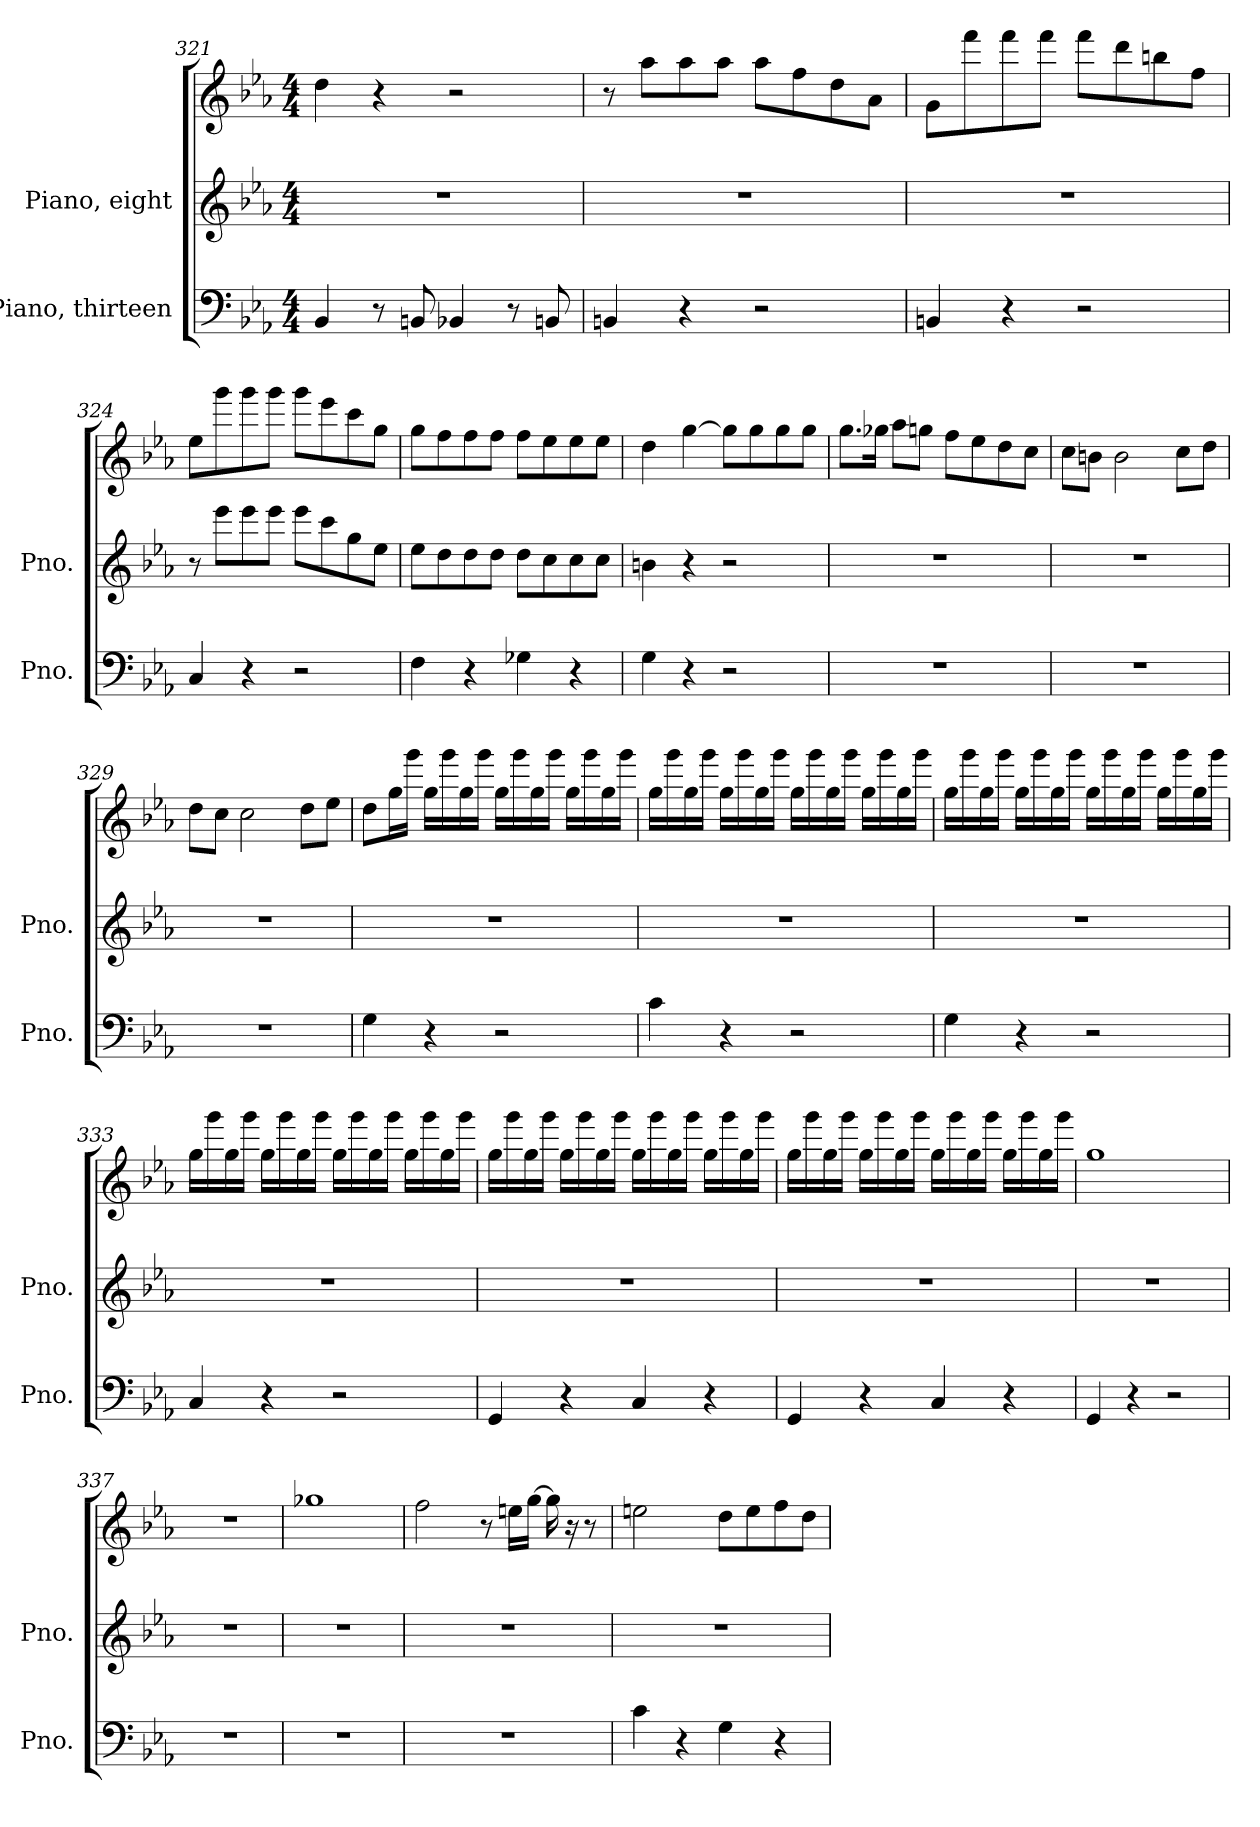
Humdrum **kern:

**kern	**kern	**kern
*part2	*part1	*part1
*staff3	*staff2	*staff1
*I"Piano, thirteen	*I"Piano, eight	*
*I'Pno.	*I'Pno.	*
*clefF4	*clefG2	*clefG2
*k[b-e-a-]	*k[b-e-a-]	*k[b-e-a-]
*M4/4	*M4/4	*M4/4
=321	=321	=321
4BB-/	1r	4dd\
8r	.	4r
8BBn/	.	.
4BB-X/	.	2r
8r	.	.
8BBn/	.	.
=322	=322	=322
4BBn/	1r	8r
.	.	8aa-\L
4r	.	8aa-\
.	.	8aa-\J
2r	.	8aa-\L
.	.	8ff\
.	.	8dd\
.	.	8a-\J
=323	=323	=323
4BBn/	1r	8g\L
.	.	8fff\
4r	.	8fff\
.	.	8fff\J
2r	.	8fff\L
.	.	8ddd\
.	.	8bbn\
.	.	8ff\J
!!LO:LB:g=z
=324	=324	=324
4C/	8r	8ee-\L
.	8eee-\L	8ggg\
4r	8eee-\	8ggg\
.	8eee-\J	8ggg\J
2r	8eee-\L	8ggg\L
.	8ccc\	8eee-\
.	8gg\	8ccc\
.	8ee-\J	8gg\J
=325	=325	=325
4F\	8ee-\L	8gg\L
.	8dd\	8ff\
4r	8dd\	8ff\
.	8dd\J	8ff\J
4G-X\	8dd\L	8ff\L
.	8cc\	8ee-\
4r	8cc\	8ee-\
.	8cc\J	8ee-\J
=326	=326	=326
4G\	4bn\	4dd\
4r	4r	[4gg\
2r	2r	8gg\L]
.	.	8gg\
.	.	8gg\
.	.	8gg\J
=327	=327	=327
1r	1r	8.gg\L
.	.	16gg-X\Jk
.	.	8aa-\L
.	.	8ggn\J
.	.	8ff\L
.	.	8ee-\
.	.	8dd\
.	.	8cc\J
!!LO:LB:g=z
=328	=328	=328
1r	1r	8cc\L
.	.	8bn\J
.	.	2b\
.	.	8cc\L
.	.	8dd\J
=329	=329	=329
1r	1r	8dd\L
.	.	8cc\J
.	.	2cc\
.	.	8dd\L
.	.	8ee-\J
=330	=330	=330
4G\	1r	8dd\L
.	.	16gg\L
.	.	16ggg\JJ
4r	.	16gg\LL
.	.	16ggg\
.	.	16gg\
.	.	16ggg\JJ
2r	.	16gg\LL
.	.	16ggg\
.	.	16gg\
.	.	16ggg\JJ
.	.	16gg\LL
.	.	16ggg\
.	.	16gg\
.	.	16ggg\JJ
!!LO:LB:g=z
=331	=331	=331
4c\	1r	16gg\LL
.	.	16ggg\
.	.	16gg\
.	.	16ggg\JJ
4r	.	16gg\LL
.	.	16ggg\
.	.	16gg\
.	.	16ggg\JJ
2r	.	16gg\LL
.	.	16ggg\
.	.	16gg\
.	.	16ggg\JJ
.	.	16gg\LL
.	.	16ggg\
.	.	16gg\
.	.	16ggg\JJ
=332	=332	=332
4G\	1r	16gg\LL
.	.	16ggg\
.	.	16gg\
.	.	16ggg\JJ
4r	.	16gg\LL
.	.	16ggg\
.	.	16gg\
.	.	16ggg\JJ
2r	.	16gg\LL
.	.	16ggg\
.	.	16gg\
.	.	16ggg\JJ
.	.	16gg\LL
.	.	16ggg\
.	.	16gg\
.	.	16ggg\JJ
!!LO:PB:g=z
=333	=333	=333
4C/	1r	16gg\LL
.	.	16ggg\
.	.	16gg\
.	.	16ggg\JJ
4r	.	16gg\LL
.	.	16ggg\
.	.	16gg\
.	.	16ggg\JJ
2r	.	16gg\LL
.	.	16ggg\
.	.	16gg\
.	.	16ggg\JJ
.	.	16gg\LL
.	.	16ggg\
.	.	16gg\
.	.	16ggg\JJ
=334	=334	=334
4GG/	1r	16gg\LL
.	.	16ggg\
.	.	16gg\
.	.	16ggg\JJ
4r	.	16gg\LL
.	.	16ggg\
.	.	16gg\
.	.	16ggg\JJ
4C/	.	16gg\LL
.	.	16ggg\
.	.	16gg\
.	.	16ggg\JJ
4r	.	16gg\LL
.	.	16ggg\
.	.	16gg\
.	.	16ggg\JJ
!!LO:LB:g=z
=335	=335	=335
4GG/	1r	16gg\LL
.	.	16ggg\
.	.	16gg\
.	.	16ggg\JJ
4r	.	16gg\LL
.	.	16ggg\
.	.	16gg\
.	.	16ggg\JJ
4C/	.	16gg\LL
.	.	16ggg\
.	.	16gg\
.	.	16ggg\JJ
4r	.	16gg\LL
.	.	16ggg\
.	.	16gg\
.	.	16ggg\JJ
=336	=336	=336
4GG/	1r	1gg
4r	.	.
2r	.	.
=337	=337	=337
1r	1r	1r
=338	=338	=338
1r	1r	1gg-X
=339	=339	=339
1r	1r	2ff\
.	.	8r
.	.	16een\LL
.	.	[16gg\JJ
.	.	16gg\]
.	.	16r
.	.	8r
=340	=340	=340
4c\	1r	2een\
4r	.	.
4G\	.	8dd\L
.	.	8ee\
4r	.	8ff\
.	.	8dd\J
=	=	=
*-	*-	*-
